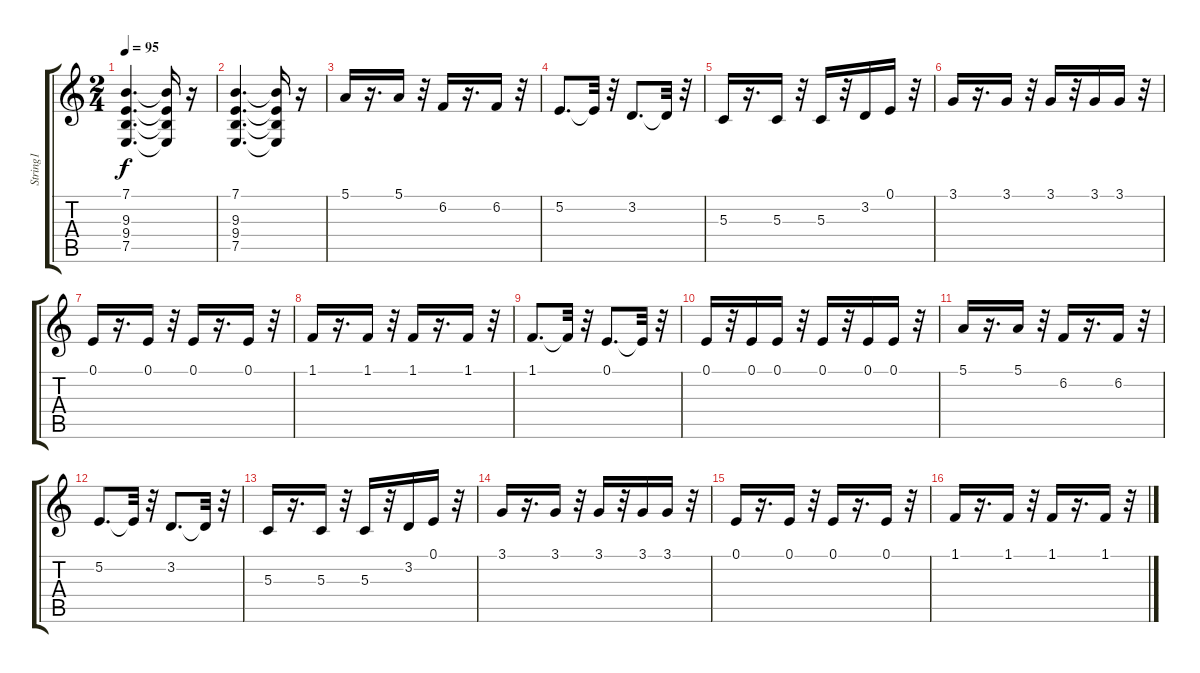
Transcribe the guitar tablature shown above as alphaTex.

\track ("String1" "String1") {instrument tremolostrings}
\staff {score tabs}
\tuning (E4 B3 G3 D3 A2 E2) {hide}
\ts (2 4)
\tempo 95
\clef g2
\ks c
(7.1 9.3 9.4 7.5).4{d dy f} (7.1{t} 9.3{t} 9.4{t} 7.5{t}).16 r.16 |
(7.1 9.3 9.4 7.5).4{d} (7.1{t} 9.3{t} 9.4{t} 7.5{t}).16 r.16 |
5.1.16{instrument tremolostrings} r.16{d} 5.1.16 r.32 6.2.16 r.16{d} 6.2.16 r.32 |
5.2.8{d} 5.2{t}.32 r.32 3.2.8{d} 3.2{t}.32 r.32 |
5.3.16 r.16{d} 5.3.16 r.32 5.3.16 r.32 3.2.16 0.1.16 r.32 |
3.1.16 r.16{d} 3.1.16 r.32 3.1.16 r.32 3.1.16 3.1.16 r.32 |
0.1.16 r.16{d} 0.1.16 r.32 0.1.16 r.16{d} 0.1.16 r.32 |
1.1.16 r.16{d} 1.1.16 r.32 1.1.16 r.16{d} 1.1.16 r.32 |
1.1.8{d} 1.1{t}.32 r.32 0.1.8{d} 0.1{t}.32 r.32 |
0.1.16 r.32 0.1.16 0.1.16 r.32 0.1.16 r.32 0.1.16 0.1.16 r.32 |
5.1.16 r.16{d} 5.1.16 r.32 6.2.16 r.16{d} 6.2.16 r.32 |
5.2.8{d} 5.2{t}.32 r.32 3.2.8{d} 3.2{t}.32 r.32 |
5.3.16 r.16{d} 5.3.16 r.32 5.3.16 r.32 3.2.16 0.1.16 r.32 |
3.1.16 r.16{d} 3.1.16 r.32 3.1.16 r.32 3.1.16 3.1.16 r.32 |
0.1.16 r.16{d} 0.1.16 r.32 0.1.16 r.16{d} 0.1.16 r.32 |
1.1.16 r.16{d} 1.1.16 r.32 1.1.16 r.16{d} 1.1.16 r.32
